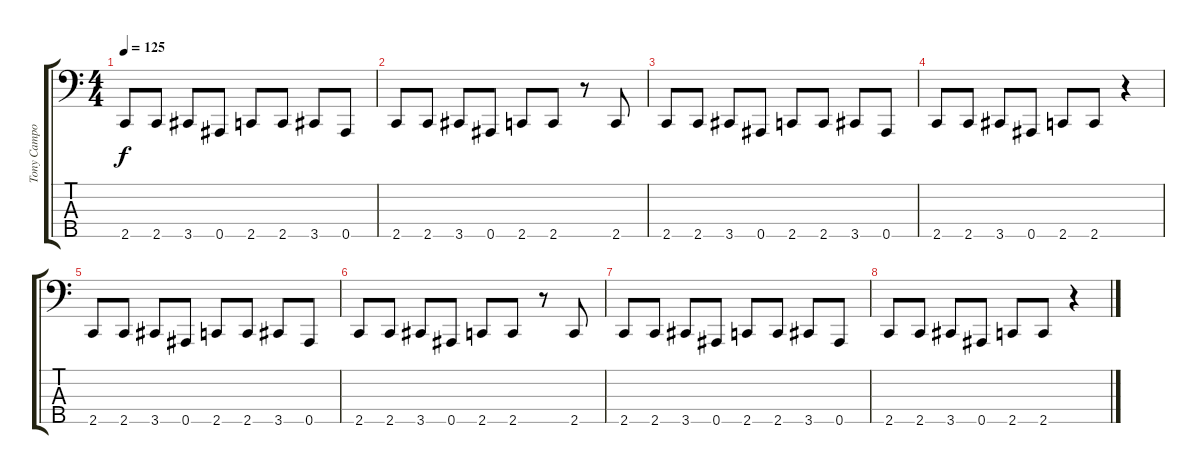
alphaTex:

\track ("Tony Campos - Bass" "Tony Campo") {instrument electricbasspick}
\staff {score tabs}
\tuning (Gb2 Db2 Ab1 Eb1 Bb0) {hide}
\ts (4 4)
\tempo 125
\clef f4
\ks c
2.5.8{dy f} 2.5.8 3.5.8 0.5.8 2.5.8 2.5.8 3.5.8 0.5.8 |
2.5.8 2.5.8 3.5.8 0.5.8 2.5.8 2.5.8 r.8 2.5.8 |
2.5.8 2.5.8 3.5.8 0.5.8 2.5.8 2.5.8 3.5.8 0.5.8 |
2.5.8 2.5.8 3.5.8 0.5.8 2.5.8 2.5.8 r.4 |
2.5.8 2.5.8 3.5.8 0.5.8 2.5.8 2.5.8 3.5.8 0.5.8 |
2.5.8 2.5.8 3.5.8 0.5.8 2.5.8 2.5.8 r.8 2.5.8 |
2.5.8 2.5.8 3.5.8 0.5.8 2.5.8 2.5.8 3.5.8 0.5.8 |
2.5.8 2.5.8 3.5.8 0.5.8 2.5.8 2.5.8 r.4
